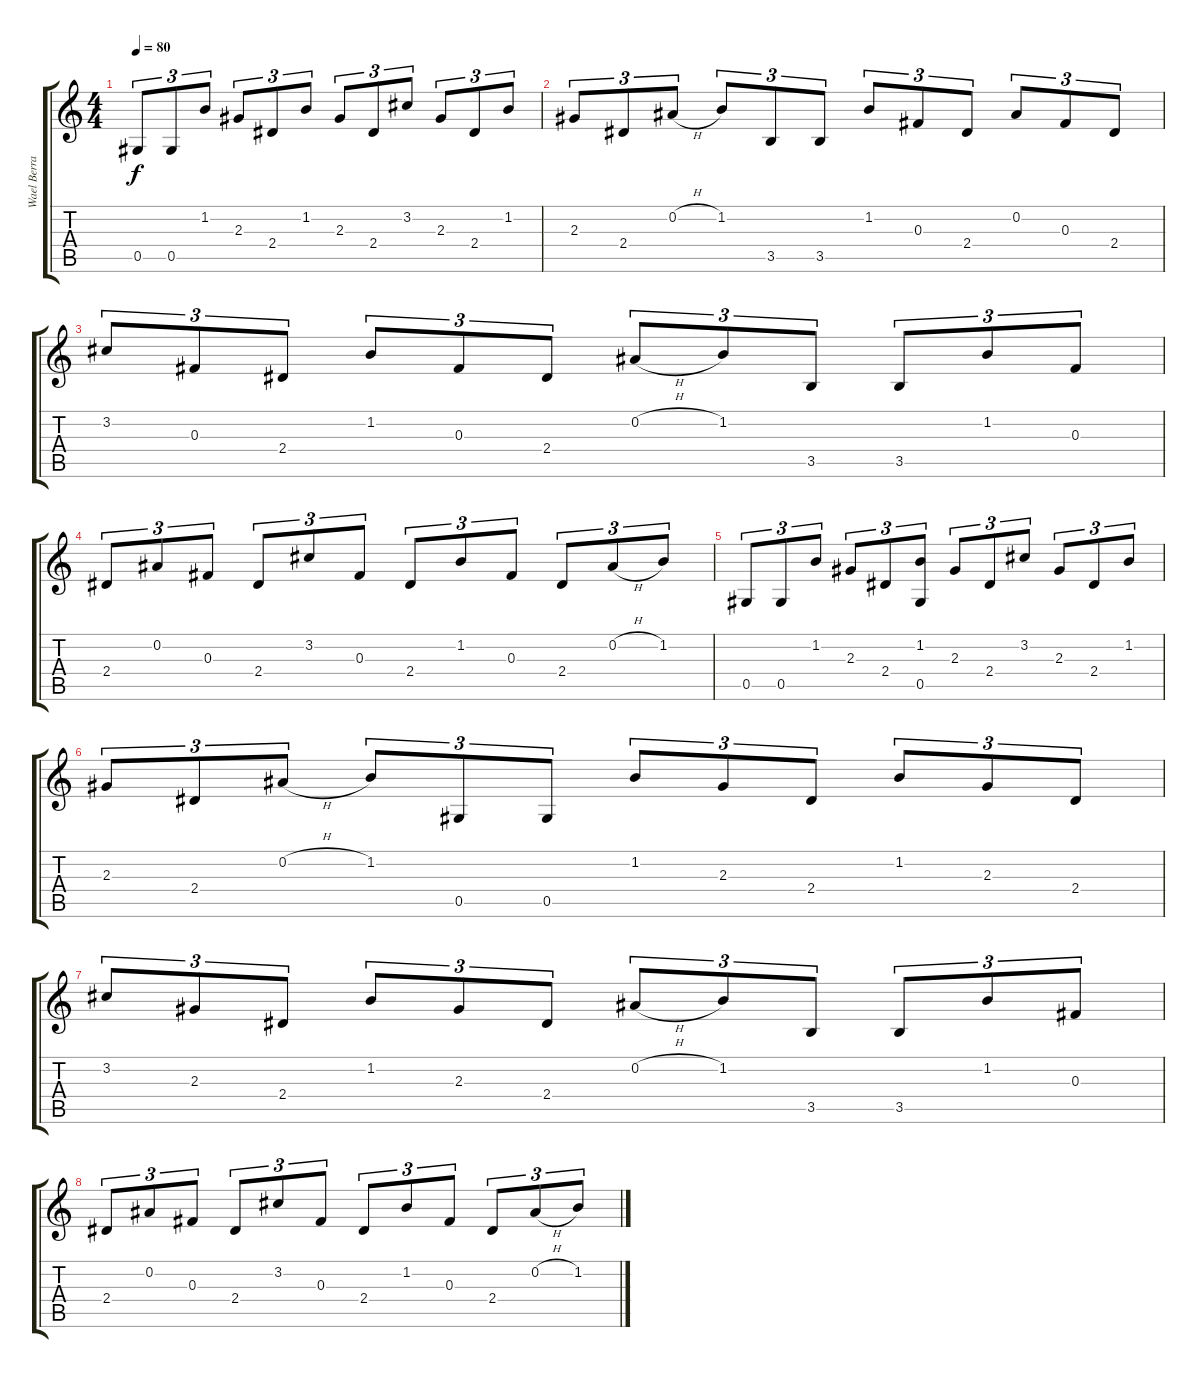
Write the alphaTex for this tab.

\track ("Wael Berrais" "Wael Berra") {instrument acousticguitarsteel}
\staff {score tabs}
\tuning (Eb4 Bb3 Gb3 Db3 Ab2 Eb2) {hide}
\ts (4 4)
\tempo 80
\clef g2
\ks c
0.5.8{tu (3 2) dy f} 0.5.8{tu (3 2)} 1.2.8{tu (3 2)} 2.3.8{tu (3 2)} 2.4.8{tu (3 2)} 1.2.8{tu (3 2)} 2.3.8{tu (3 2)} 2.4.8{tu (3 2)} 3.2.8{tu (3 2)} 2.3.8{tu (3 2)} 2.4.8{tu (3 2)} 1.2.8{tu (3 2)} |
2.3.8{tu (3 2)} 2.4.8{tu (3 2)} 0.2{h}.8{tu (3 2)} 1.2.8{tu (3 2)} 3.5.8{tu (3 2)} 3.5.8{tu (3 2)} 1.2.8{tu (3 2)} 0.3.8{tu (3 2)} 2.4.8{tu (3 2)} 0.2.8{tu (3 2)} 0.3.8{tu (3 2)} 2.4.8{tu (3 2)} |
3.2.8{tu (3 2)} 0.3.8{tu (3 2)} 2.4.8{tu (3 2)} 1.2.8{tu (3 2)} 0.3.8{tu (3 2)} 2.4.8{tu (3 2)} 0.2{h}.8{tu (3 2)} 1.2.8{tu (3 2)} 3.5.8{tu (3 2)} 3.5.8{tu (3 2)} 1.2.8{tu (3 2)} 0.3.8{tu (3 2)} |
2.4.8{tu (3 2)} 0.2.8{tu (3 2)} 0.3.8{tu (3 2)} 2.4.8{tu (3 2)} 3.2.8{tu (3 2)} 0.3.8{tu (3 2)} 2.4.8{tu (3 2)} 1.2.8{tu (3 2)} 0.3.8{tu (3 2)} 2.4.8{tu (3 2)} 0.2{h}.8{tu (3 2)} 1.2.8{tu (3 2)} |
0.5.8{tu (3 2)} 0.5.8{tu (3 2)} 1.2.8{tu (3 2)} 2.3.8{tu (3 2)} 2.4.8{tu (3 2)} (1.2 0.5).8{tu (3 2)} 2.3.8{tu (3 2)} 2.4.8{tu (3 2)} 3.2.8{tu (3 2)} 2.3.8{tu (3 2)} 2.4.8{tu (3 2)} 1.2.8{tu (3 2)} |
2.3.8{tu (3 2)} 2.4.8{tu (3 2)} 0.2{h}.8{tu (3 2)} 1.2.8{tu (3 2)} 0.5.8{tu (3 2)} 0.5.8{tu (3 2)} 1.2.8{tu (3 2)} 2.3.8{tu (3 2)} 2.4.8{tu (3 2)} 1.2.8{tu (3 2)} 2.3.8{tu (3 2)} 2.4.8{tu (3 2)} |
3.2.8{tu (3 2)} 2.3.8{tu (3 2)} 2.4.8{tu (3 2)} 1.2.8{tu (3 2)} 2.3.8{tu (3 2)} 2.4.8{tu (3 2)} 0.2{h}.8{tu (3 2)} 1.2.8{tu (3 2)} 3.5.8{tu (3 2)} 3.5.8{tu (3 2)} 1.2.8{tu (3 2)} 0.3.8{tu (3 2)} |
2.4.8{tu (3 2)} 0.2.8{tu (3 2)} 0.3.8{tu (3 2)} 2.4.8{tu (3 2)} 3.2.8{tu (3 2)} 0.3.8{tu (3 2)} 2.4.8{tu (3 2)} 1.2.8{tu (3 2)} 0.3.8{tu (3 2)} 2.4.8{tu (3 2)} 0.2{h}.8{tu (3 2)} 1.2.8{tu (3 2)}
